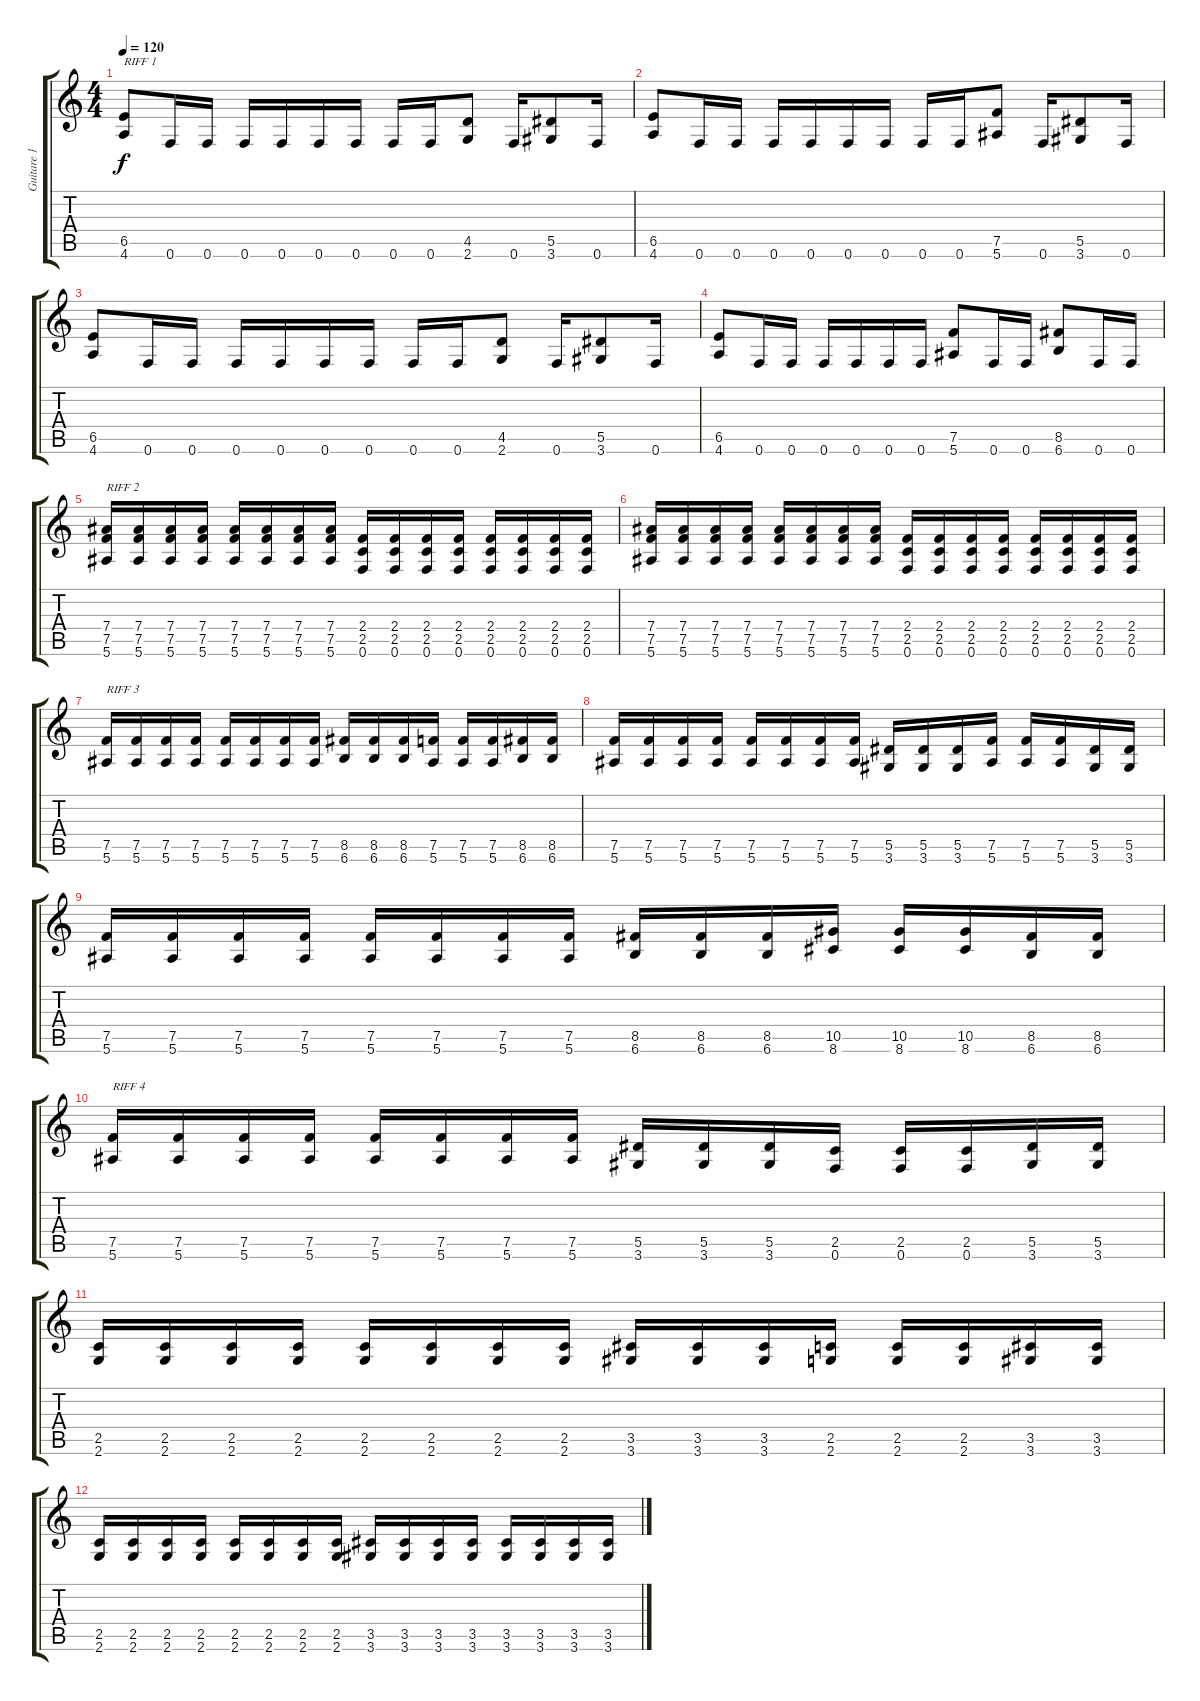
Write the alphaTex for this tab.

\track ("Guitare 1" "Guitare 1") {instrument distortionguitar}
\staff {score tabs}
\tuning (F4 C4 Ab3 Eb3 Bb2 F2) {hide}
\ts (4 4)
\tempo 120
\clef g2
\ks c
(6.5 4.6).8{txt "RIFF 1" dy f instrument distortionguitar} 0.6.16 0.6.16 0.6.16 0.6.16 0.6.16 0.6.16 0.6.16 0.6.16 (4.5 2.6).8 0.6.16 (5.5 3.6).8 0.6.16 |
(6.5 4.6).8 0.6.16 0.6.16 0.6.16 0.6.16 0.6.16 0.6.16 0.6.16 0.6.16 (7.5 5.6).8 0.6.16 (5.5 3.6).8 0.6.16 |
(6.5 4.6).8 0.6.16 0.6.16 0.6.16 0.6.16 0.6.16 0.6.16 0.6.16 0.6.16 (4.5 2.6).8 0.6.16 (5.5 3.6).8 0.6.16 |
(6.5 4.6).8 0.6.16 0.6.16 0.6.16 0.6.16 0.6.16 0.6.16 (7.5 5.6).8 0.6.16 0.6.16 (8.5 6.6).8 0.6.16 0.6.16 |
(7.4 7.5 5.6).16{txt "RIFF 2"} (7.4 7.5 5.6).16 (7.4 7.5 5.6).16 (7.4 7.5 5.6).16 (7.4 7.5 5.6).16 (7.4 7.5 5.6).16 (7.4 7.5 5.6).16 (7.4 7.5 5.6).16 (2.4 2.5 0.6).16 (2.4 2.5 0.6).16 (2.4 2.5 0.6).16 (2.4 2.5 0.6).16 (2.4 2.5 0.6).16 (2.4 2.5 0.6).16 (2.4 2.5 0.6).16 (2.4 2.5 0.6).16 |
(7.4 7.5 5.6).16 (7.4 7.5 5.6).16 (7.4 7.5 5.6).16 (7.4 7.5 5.6).16 (7.4 7.5 5.6).16 (7.4 7.5 5.6).16 (7.4 7.5 5.6).16 (7.4 7.5 5.6).16 (2.4 2.5 0.6).16 (2.4 2.5 0.6).16 (2.4 2.5 0.6).16 (2.4 2.5 0.6).16 (2.4 2.5 0.6).16 (2.4 2.5 0.6).16 (2.4 2.5 0.6).16 (2.4 2.5 0.6).16 |
(7.5 5.6).16{txt "RIFF 3"} (7.5 5.6).16 (7.5 5.6).16 (7.5 5.6).16 (7.5 5.6).16 (7.5 5.6).16 (7.5 5.6).16 (7.5 5.6).16 (8.5 6.6).16 (8.5 6.6).16 (8.5 6.6).16 (7.5 5.6).16 (7.5 5.6).16 (7.5 5.6).16 (8.5 6.6).16 (8.5 6.6).16 |
(7.5 5.6).16 (7.5 5.6).16 (7.5 5.6).16 (7.5 5.6).16 (7.5 5.6).16 (7.5 5.6).16 (7.5 5.6).16 (7.5 5.6).16 (5.5 3.6).16 (5.5 3.6).16 (5.5 3.6).16 (7.5 5.6).16 (7.5 5.6).16 (7.5 5.6).16 (5.5 3.6).16 (5.5 3.6).16 |
(7.5 5.6).16 (7.5 5.6).16 (7.5 5.6).16 (7.5 5.6).16 (7.5 5.6).16 (7.5 5.6).16 (7.5 5.6).16 (7.5 5.6).16 (8.5 6.6).16 (8.5 6.6).16 (8.5 6.6).16 (10.5 8.6).16 (10.5 8.6).16 (10.5 8.6).16 (8.5 6.6).16 (8.5 6.6).16 |
(7.5 5.6).16{txt "RIFF 4"} (7.5 5.6).16 (7.5 5.6).16 (7.5 5.6).16 (7.5 5.6).16 (7.5 5.6).16 (7.5 5.6).16 (7.5 5.6).16 (5.5 3.6).16 (5.5 3.6).16 (5.5 3.6).16 (2.5 0.6).16 (2.5 0.6).16 (2.5 0.6).16 (5.5 3.6).16 (5.5 3.6).16 |
(2.5 2.6).16 (2.5 2.6).16 (2.5 2.6).16 (2.5 2.6).16 (2.5 2.6).16 (2.5 2.6).16 (2.5 2.6).16 (2.5 2.6).16 (3.5 3.6).16 (3.5 3.6).16 (3.5 3.6).16 (2.5 2.6).16 (2.5 2.6).16 (2.5 2.6).16 (3.5 3.6).16 (3.5 3.6).16 |
(2.5 2.6).16 (2.5 2.6).16 (2.5 2.6).16 (2.5 2.6).16 (2.5 2.6).16 (2.5 2.6).16 (2.5 2.6).16 (2.5 2.6).16 (3.5 3.6).16 (3.5 3.6).16 (3.5 3.6).16 (3.5 3.6).16 (3.5 3.6).16 (3.5 3.6).16 (3.5 3.6).16 (3.5 3.6).16
